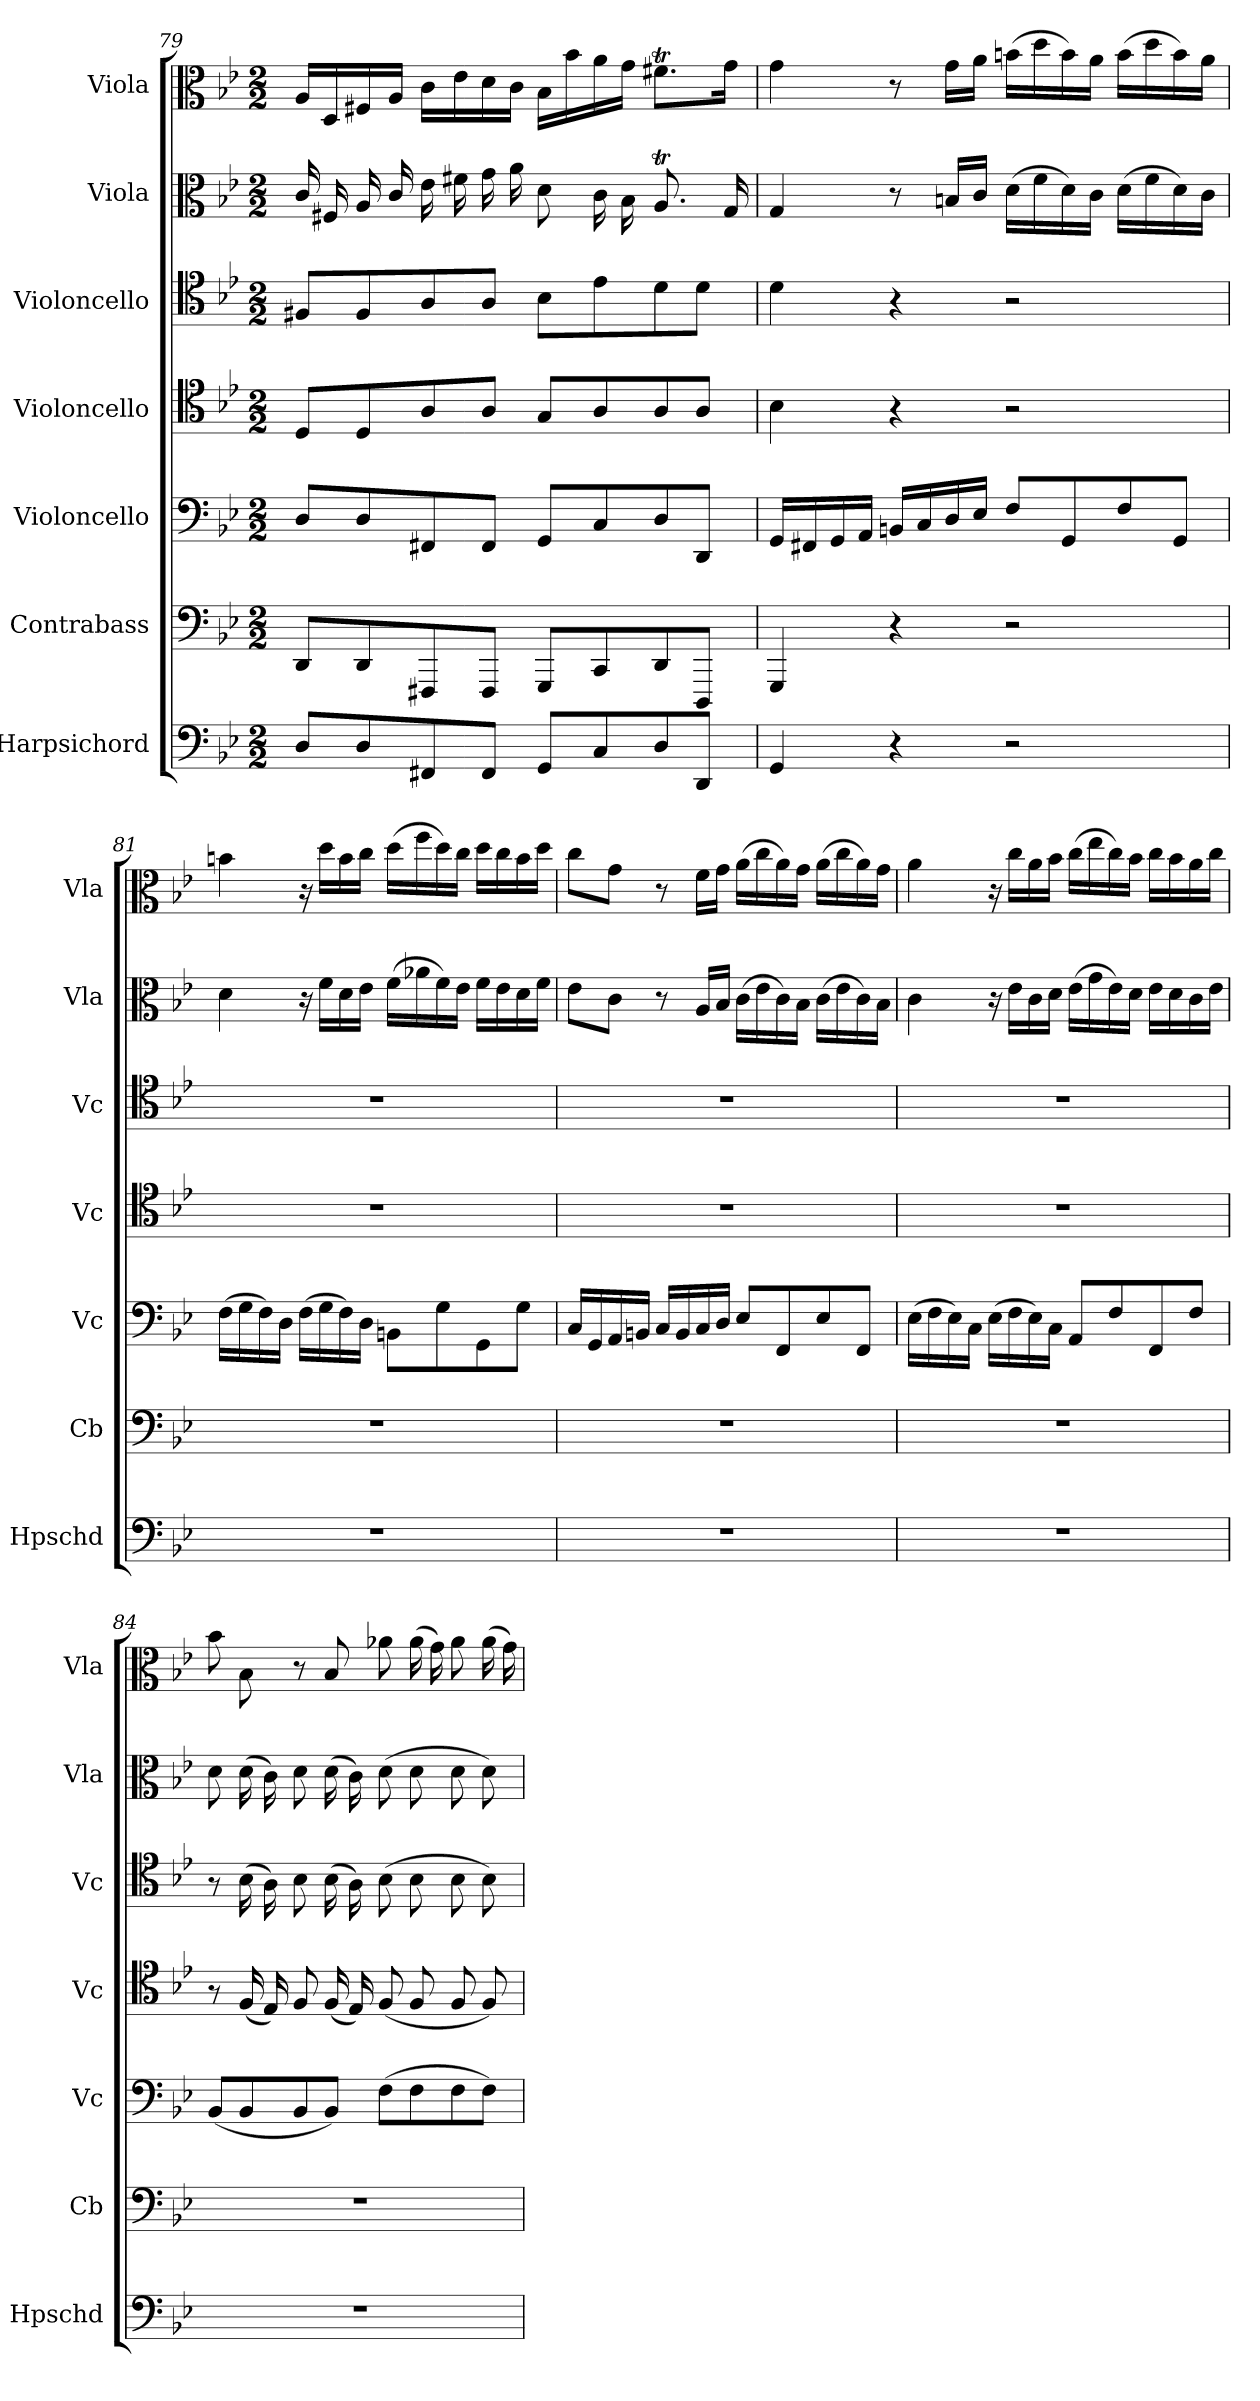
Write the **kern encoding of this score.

**kern	**kern	**kern	**kern	**kern	**kern	**kern
*part7	*part6	*part5	*part4	*part3	*part2	*part1
*staff7	*staff6	*staff5	*staff4	*staff3	*staff2	*staff1
*I"Harpsichord	*I"Contrabass	*I"Violoncello	*I"Violoncello	*I"Violoncello	*I"Viola	*I"Viola
*I'Hpschd	*I'Cb	*I'Vc	*I'Vc	*I'Vc	*I'Vla	*I'Vla
*clefF4	*clefF4	*clefF4	*clefC4	*clefC4	*clefC3	*clefC3
*	*ITrd7c12	*	*	*	*	*
*k[b-e-]	*k[b-e-]	*k[b-e-]	*k[b-e-]	*k[b-e-]	*k[b-e-]	*k[b-e-]
*B-:	*B-:	*B-:	*B-:	*B-:	*B-:	*B-:
*M2/2	*M2/2	*M2/2	*M2/2	*M2/2	*M2/2	*M2/2
=79	=79	=79	=79	=79	=79	=79
8D/L	8DDD/L	8D/L	8D/L	8F#X/L	16c/	16A/LL
.	.	.	.	.	16F#X/	16D/
8D/	8DDD/	8D/	8D/	8F#/	16A/	16F#X/
.	.	.	.	.	16c/	16A/JJ
8FF#X/	8FFFF#X/	8FF#X/	8A/	8A/	16e-\	16c\LL
.	.	.	.	.	16f#X\	16e-\
8FF#/J	8FFFF#/J	8FF#/J	8A/J	8A/J	16g\	16d\
.	.	.	.	.	16a\	16c\JJ
8GG/L	8GGGG/L	8GG/L	8G/L	8B-\L	8d\	16B-\LL
.	.	.	.	.	.	16b-\
8C/	8CCC/	8C/	8A/	8e-\	16c\	16a\
.	.	.	.	.	16B-\	16g\JJ
8D/	8DDD/	8D/	8A/	8d\	8.At/	8.f#Xt\L
8DD/J	8DDDD/J	8DD/J	8A/J	8d\J	.	.
.	.	.	.	.	16G/	16g\Jk
=80	=80	=80	=80	=80	=80	=80
4GG/	4GGGG/	16GG/LL	4B-\	4d\	4G/	4g\
.	.	16FF#X/	.	.	.	.
.	.	16GG/	.	.	.	.
.	.	16AA/JJ	.	.	.	.
4r	4r	16BBn/LL	4r	4r	8r	8r
.	.	16C/	.	.	.	.
.	.	16D/	.	.	16Bn/LL	16g\LL
.	.	16E-/JJ	.	.	16c/JJ	16a\JJ
2r	2r	8F/L	2r	2r	(16d\LL	(16bn\LL
.	.	.	.	.	16f\	16dd\
.	.	8GG/	.	.	16d\)	16b\)
.	.	.	.	.	16c\JJ	16a\JJ
.	.	8F/	.	.	(16d\LL	(16b\LL
.	.	.	.	.	16f\	16dd\
.	.	8GG/J	.	.	16d\)	16b\)
.	.	.	.	.	16c\JJ	16a\JJ
=81	=81	=81	=81	=81	=81	=81
1r	1r	(16F\LL	1r	1r	4d\	4bn\
.	.	16G\	.	.	.	.
.	.	16F\)	.	.	.	.
.	.	16D\JJ	.	.	.	.
.	.	(16F\LL	.	.	16r	16r
.	.	16G\	.	.	16f\LL	16dd\LL
.	.	16F\)	.	.	16d\	16b\
.	.	16D\JJ	.	.	16e-\JJ	16cc\JJ
.	.	8BBn\L	.	.	(16f\LL	(16dd\LL
.	.	.	.	.	16a-X\	16ff\
.	.	8G\	.	.	16f\)	16dd\)
.	.	.	.	.	16e-\JJ	16cc\JJ
.	.	8GG\	.	.	16f\LL	16dd\LL
.	.	.	.	.	16e-\	16cc\
.	.	8G\J	.	.	16d\	16b\
.	.	.	.	.	16f\JJ	16dd\JJ
=82	=82	=82	=82	=82	=82	=82
1r	1r	16C/LL	1r	1r	8e-\L	8cc\L
.	.	16GG/	.	.	.	.
.	.	16AA/	.	.	8c\J	8g\J
.	.	16BBn/JJ	.	.	.	.
.	.	16C/LL	.	.	8r	8r
.	.	16BB/	.	.	.	.
.	.	16C/	.	.	16A/LL	16f\LL
.	.	16D/JJ	.	.	16B-/JJ	16g\JJ
.	.	8E-/L	.	.	(16c\LL	(16a\LL
.	.	.	.	.	16e-\	16cc\
.	.	8FF/	.	.	16c\)	16a\)
.	.	.	.	.	16B-\JJ	16g\JJ
.	.	8E-/	.	.	(16c\LL	(16a\LL
.	.	.	.	.	16e-\	16cc\
.	.	8FF/J	.	.	16c\)	16a\)
.	.	.	.	.	16B-\JJ	16g\JJ
=83	=83	=83	=83	=83	=83	=83
1r	1r	(16E-\LL	1r	1r	4c\	4a\
.	.	16F\	.	.	.	.
.	.	16E-\)	.	.	.	.
.	.	16C\JJ	.	.	.	.
.	.	(16E-\LL	.	.	16r	16r
.	.	16F\	.	.	16e-\LL	16cc\LL
.	.	16E-\)	.	.	16c\	16a\
.	.	16C\JJ	.	.	16d\JJ	16b-\JJ
.	.	8AA/L	.	.	(16e-\LL	(16cc\LL
.	.	.	.	.	16g\	16ee-\
.	.	8F/	.	.	16e-\)	16cc\)
.	.	.	.	.	16d\JJ	16b-\JJ
.	.	8FF/	.	.	16e-\LL	16cc\LL
.	.	.	.	.	16d\	16b-\
.	.	8F/J	.	.	16c\	16a\
.	.	.	.	.	16e-\JJ	16cc\JJ
=84	=84	=84	=84	=84	=84	=84
1r	1r	(8BB-/L	8r	8r	8d\	8b-\
.	.	8BB-/	(16F/	(16B-\	(16d\	8B-\
.	.	.	16E-/)	16A\)	16c\)	.
.	.	8BB-/	8F/	8B-\	8d\	8r
.	.	8BB-/J)	(16F/	(16B-\	(16d\	8B-/
.	.	.	16E-/)	16A\)	16c\)	.
.	.	(8F\L	(8F/	(8B-\	(8d\	8a-X\
.	.	8F\	8F/	8B-\	8d\	(16a-\
.	.	.	.	.	.	16g\)
.	.	8F\	8F/	8B-\	8d\	8a-\
.	.	8F\J)	8F/)	8B-\)	8d\)	(16a-\
.	.	.	.	.	.	16g\)
=	=	=	=	=	=	=
*-	*-	*-	*-	*-	*-	*-
